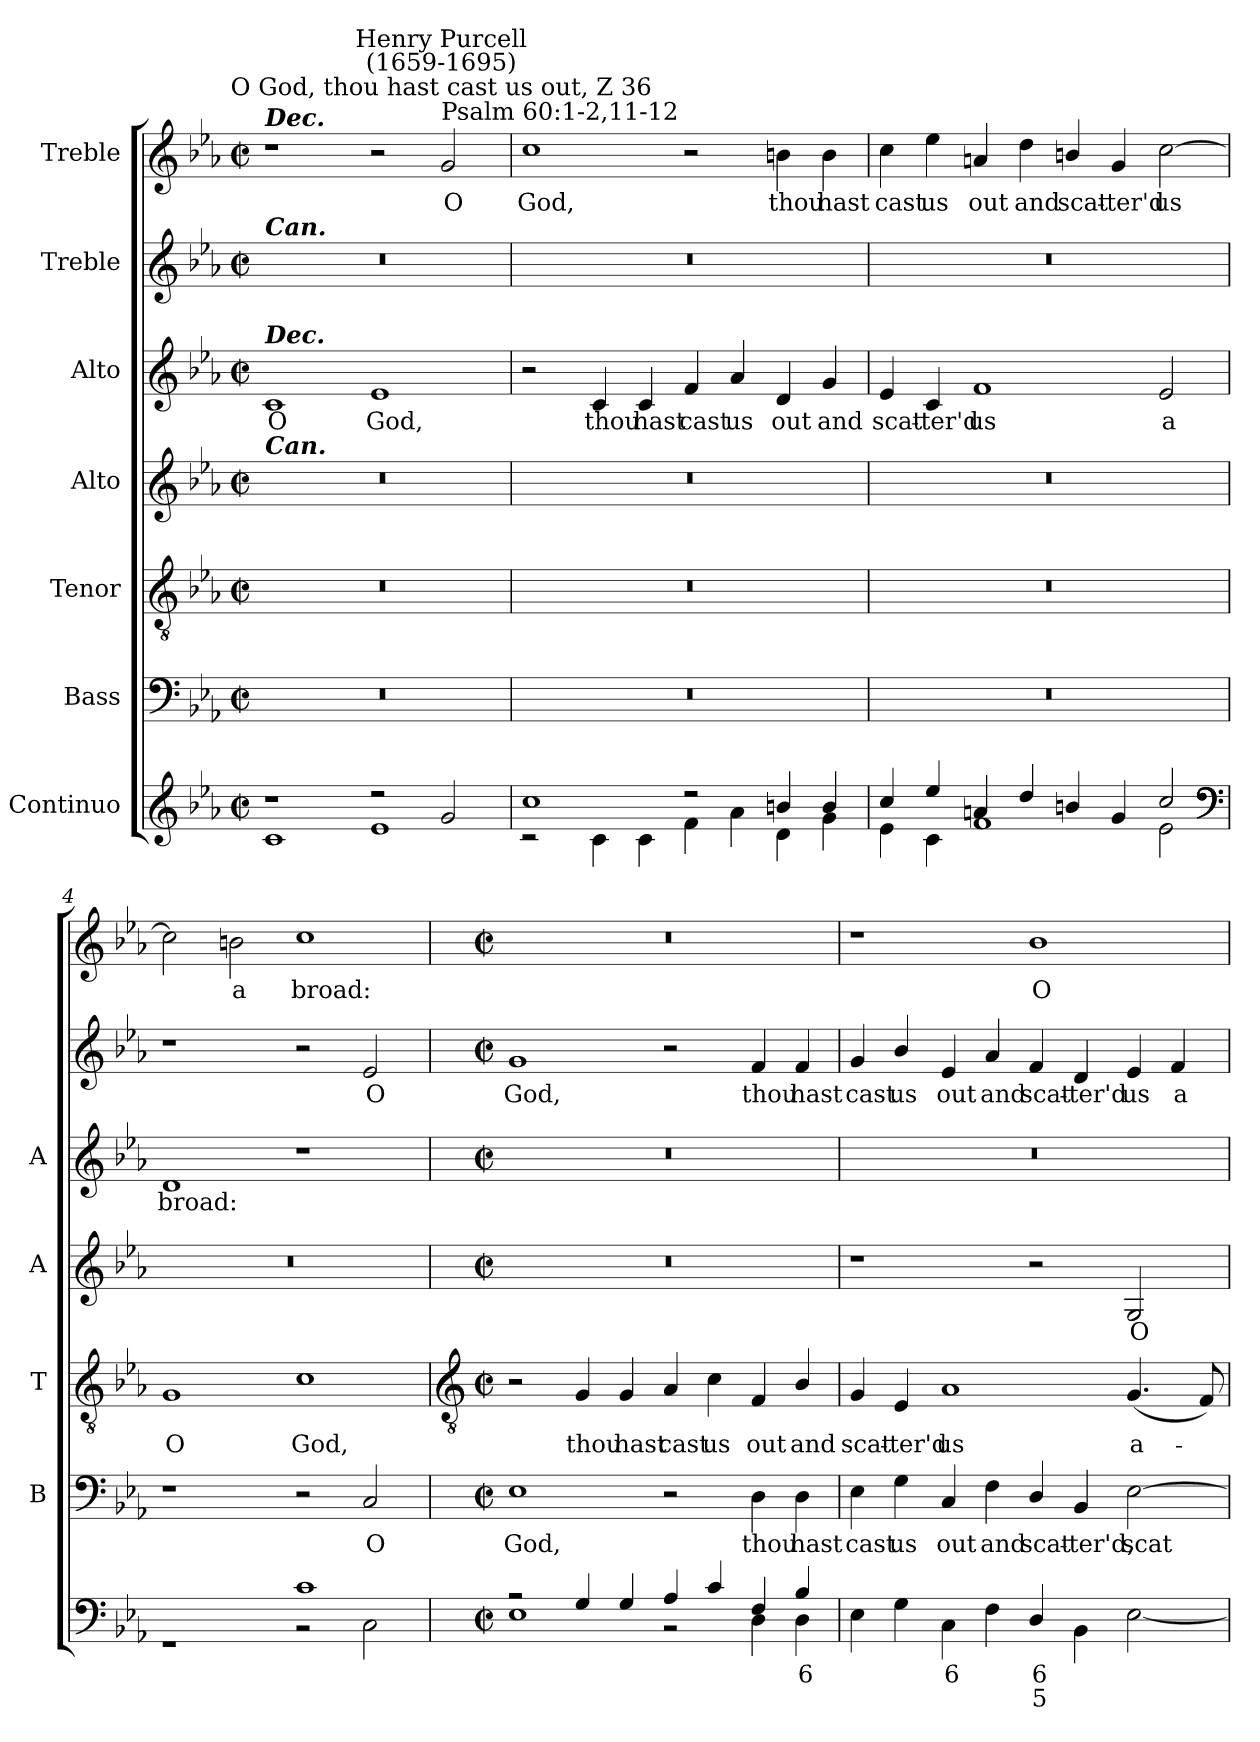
**kern	**text	**text	**kern	**text	**kern	**text	**kern	**text	**kern	**text	**kern	**text	**kern	**text
*part7	*part7	*part7	*part6	*part6	*part5	*part5	*part4	*part4	*part3	*part3	*part2	*part2	*part1	*part1
*staff7	*staff7	*staff7	*staff6	*staff6	*staff5	*staff5	*staff4	*staff4	*staff3	*staff3	*staff2	*staff2	*staff1	*staff1
*I"Continuo	*	*	*I"Bass	*	*I"Tenor	*	*I"Alto	*	*I"Alto	*	*I"Treble	*	*I"Treble	*
*	*	*	*I'B	*	*I'T	*	*I'A	*	*I'A	*	*	*	*	*
*clefG2	*	*	*clefF4	*	*clefGv2	*	*clefG2	*	*clefG2	*	*clefG2	*	*clefG2	*
*k[b-e-a-]	*	*	*k[b-e-a-]	*	*k[b-e-a-]	*	*k[b-e-a-]	*	*k[b-e-a-]	*	*k[b-e-a-]	*	*k[b-e-a-]	*
*E-:	*	*	*E-:	*	*E-:	*	*E-:	*	*E-:	*	*E-:	*	*E-:	*
*M4/2	*	*	*M4/2	*	*M4/2	*	*M4/2	*	*M4/2	*	*M4/2	*	*M4/2	*
*met(c|)	*	*	*met(c|)	*	*met(c|)	*	*met(c|)	*	*met(c|)	*	*met(c|)	*	*met(c|)	*
=1	=1	=1	=1	=1	=1	=1	=1	=1	=1	=1	=1	=1	=1	=1
*^	*	*	*	*	*	*	*	*	*	*	*	*	*	*
!	!	!	!	!	!	!	!	!	!	!	!	!	!	!LO:TX:a:Bi:t=Dec.	!
!	!	!	!	!	!	!	!	!	!	!	!	!LO:TX:a:Bi:t=Can.	!	!	!
!	!	!	!	!	!	!	!	!	!	!LO:TX:a:Bi:t=Dec.	!	!	!	!	!
!	!	!	!	!	!	!	!	!LO:TX:a:Bi:t=Can.	!	!	!	!	!	!	!
!	!	!	!	!	!	!	!	!	!	!	!LO:LY:b	!	!	!	!
1r	1c\	.	.	0r	.	0r	.	0r	.	1c	O	0r	.	1r	.
!	!	!	!	!	!	!	!	!	!	!	!LO:LY:b	!	!	!	!
2r	1e-\	.	.	.	.	.	.	.	.	1e-	God,	.	.	2r	.
!	!	!	!	!	!	!	!	!	!	!	!	!	!	!LO:TX:a:t=Psalm 60&colon;1-2,11-12	!
!	!	!	!	!	!	!	!	!	!	!	!	!	!	!LO:TX:a:cj:t=O God, thou hast cast us out, Z 36	!
!	!	!	!	!	!	!	!	!	!	!	!	!	!	!LO:TX:a:cj:t=Henry Purcell\n(1659-1695)	!
!	!	!	!	!	!	!	!	!	!	!	!	!	!	!	!LO:LY:b
2g/	.	.	.	.	.	.	.	.	.	.	.	.	.	2g/	O
=2	=2	=2	=2	=2	=2	=2	=2	=2	=2	=2	=2	=2	=2	=2	=2
!	!	!	!	!	!	!	!	!	!	!	!	!	!	!	!LO:LY:b
1cc/	2r	.	.	0r	.	0r	.	0r	.	2r	.	0r	.	1cc	God,
!	!	!	!	!	!	!	!	!	!	!	!LO:LY:b	!	!	!	!
.	4c\	.	.	.	.	.	.	.	.	4c	thou	.	.	.	.
!	!	!	!	!	!	!	!	!	!	!	!LO:LY:b	!	!	!	!
.	4c\	.	.	.	.	.	.	.	.	4c	hast	.	.	.	.
!	!	!	!	!	!	!	!	!	!	!	!LO:LY:b	!	!	!	!
2r	4f\	.	.	.	.	.	.	.	.	4f	cast	.	.	2r	.
!	!	!	!	!	!	!	!	!	!	!	!LO:LY:b	!	!	!	!
.	4a-\	.	.	.	.	.	.	.	.	4a-	us	.	.	.	.
!	!	!	!	!	!	!	!	!	!	!	!LO:LY:b	!	!	!	!LO:LY:b
4bn/	4d\	.	.	.	.	.	.	.	.	4d	out	.	.	4bn	thou
!	!	!	!	!	!	!	!	!	!	!	!LO:LY:b	!	!	!	!LO:LY:b
4b/	4g\	.	.	.	.	.	.	.	.	4g	and	.	.	4b	hast
=3	=3	=3	=3	=3	=3	=3	=3	=3	=3	=3	=3	=3	=3	=3	=3
!	!	!	!	!	!	!	!	!	!	!	!LO:LY:b	!	!	!	!LO:LY:b
4cc/	4e-\	.	.	0r	.	0r	.	0r	.	4e-	scat-	0r	.	4cc	cast
!	!	!	!	!	!	!	!	!	!	!	!LO:LY:b	!	!	!	!LO:LY:b
4ee-/	4c\	.	.	.	.	.	.	.	.	4c	-ter'd	.	.	4ee-	us
!	!	!	!	!	!	!	!	!	!	!	!LO:LY:b	!	!	!	!LO:LY:b
4an/	1f\	.	.	.	.	.	.	.	.	1f	us	.	.	4an	out
!	!	!	!	!	!	!	!	!	!	!	!	!	!	!	!LO:LY:b
4dd/	.	.	.	.	.	.	.	.	.	.	.	.	.	4dd	and
!	!	!	!	!	!	!	!	!	!	!	!	!	!	!	!LO:LY:b
4bn/	.	.	.	.	.	.	.	.	.	.	.	.	.	4bn/	scat-
!	!	!	!	!	!	!	!	!	!	!	!	!	!	!	!LO:LY:b
4g/	.	.	.	.	.	.	.	.	.	.	.	.	.	4g	-ter'd
!	!	!	!	!	!	!	!	!	!	!	!LO:LY:b	!	!	!	!LO:LY:b
2cc/	2e-\	.	.	.	.	.	.	.	.	2e-	a	.	.	[2cc	us
*clefF4	*	*	*	*	*	*	*	*	*	*	*	*	*	*	*
=4	=4	=4	=4	=4	=4	=4	=4	=4	=4	=4	=4	=4	=4	=4	=4
!	!	!LO:LY:b	!	!	!	!	!LO:LY:b	!	!	!	!LO:LY:b	!	!	!	!
[2G/yy	1r	4	.	1r	.	1G	O	0r	.	1d	broad:	1r	.	2cc]	.
!	!	!LO:LY:b	!	!	!	!	!	!	!	!	!	!	!	!	!LO:LY:b
2G/yy]	.	3	.	.	.	.	.	.	.	.	.	.	.	2bn	a
!	!	!	!	!	!	!	!LO:LY:b	!	!	!	!	!	!	!	!LO:LY:b
1c/	2r	.	.	2r	.	1c	God,	.	.	1r	.	2r	.	1cc	broad:
!	!	!	!	!	!LO:LY:b	!	!	!	!	!	!	!	!LO:LY:b	!	!
.	2C\	.	.	2C	O	.	.	.	.	.	.	2e-	O	.	.
!!LO:LB:g=z
=5	=5	=5	=5	=5	=5	=5	=5	=5	=5	=5	=5	=5	=5	=5	=5
*	*	*	*	*	*	*clefGv2	*	*	*	*	*	*	*	*	*
*M4/2	*	*	*	*M4/2	*	*M4/2	*	*M4/2	*	*M4/2	*	*M4/2	*	*M4/2	*
*met(c|)	*	*	*	*met(c|)	*	*met(c|)	*	*met(c|)	*	*met(c|)	*	*met(c|)	*	*met(c|)	*
!	!	!	!	!	!LO:LY:b	!	!	!	!	!	!	!	!LO:LY:b	!	!
2r	1E-\	.	.	1E-	God,	2r	.	0r	.	0r	.	1g	God,	0r	.
!	!	!	!	!	!	!	!LO:LY:b	!	!	!	!	!	!	!	!
4G/	.	.	.	.	.	4G	thou	.	.	.	.	.	.	.	.
!	!	!	!	!	!	!	!LO:LY:b	!	!	!	!	!	!	!	!
4G/	.	.	.	.	.	4G	hast	.	.	.	.	.	.	.	.
!	!	!	!	!	!	!	!LO:LY:b	!	!	!	!	!	!	!	!
4A-/	2r	.	.	2r	.	4A-	cast	.	.	.	.	2r	.	.	.
!	!	!	!	!	!	!	!LO:LY:b	!	!	!	!	!	!	!	!
4c/	.	.	.	.	.	4c	us	.	.	.	.	.	.	.	.
!	!	!	!	!	!LO:LY:b	!	!LO:LY:b	!	!	!	!	!	!LO:LY:b	!	!
4F/	4D\	.	.	4D	thou	4F	out	.	.	.	.	4f	thou	.	.
!	!	!LO:LY:b	!	!	!LO:LY:b	!	!LO:LY:b	!	!	!	!	!	!LO:LY:b	!	!
4B-/	4D\	6	.	4D	hast	4B-/	and	.	.	.	.	4f	hast	.	.
=6	=6	=6	=6	=6	=6	=6	=6	=6	=6	=6	=6	=6	=6	=6	=6
!	!	!	!	!	!LO:LY:b	!	!LO:LY:b	!	!	!	!	!	!LO:LY:b	!	!
0ryy	4E-\	.	.	4E-	cast	4G	scat-	1r	.	0r	.	4g	cast	1r	.
!	!	!	!	!	!LO:LY:b	!	!LO:LY:b	!	!	!	!	!	!LO:LY:b	!	!
.	4G\	.	.	4G	us	4E-	-ter'd	.	.	.	.	4b-/	us	.	.
!	!	!LO:LY:b	!	!	!LO:LY:b	!	!LO:LY:b	!	!	!	!	!	!LO:LY:b	!	!
.	4C\	6	.	4C	out	1A-	us	.	.	.	.	4e-	out	.	.
!	!	!	!	!	!LO:LY:b	!	!	!	!	!	!	!	!LO:LY:b	!	!
.	4F\	.	.	4F	and	.	.	.	.	.	.	4a-	and	.	.
!	!	!LO:LY:b	!LO:LY:b	!	!LO:LY:b	!	!	!	!	!	!	!	!LO:LY:b	!	!LO:LY:b
.	4D/	6	5	4D/	scat-	.	.	2r	.	.	.	4f	scat-	1b-	O
!	!	!	!	!	!LO:LY:b	!	!	!	!	!	!	!	!LO:LY:b	!	!
.	4BB-\	.	.	4BB-	-ter'd,	.	.	.	.	.	.	4d	-ter'd	.	.
!	!	!	!	!	!LO:LY:b	!	!LO:LY:b	!	!LO:LY:b	!	!	!	!LO:LY:b	!	!
.	[2E-\	.	.	[2E-	scat-	(<4.G	a-	2G	O	.	.	4e-	us	.	.
!	!	!	!	!	!	!	!	!	!	!	!	!	!LO:LY:b	!	!
.	.	.	.	.	.	.	.	.	.	.	.	4f	a-	.	.
.	.	.	.	.	.	8F)	.	.	.	.	.	.	.	.	.
*v	*v	*	*	*	*	*	*	*	*	*	*	*	*	*	*
=	=	=	=	=	=	=	=	=	=	=	=	=	=	=
*-	*-	*-	*-	*-	*-	*-	*-	*-	*-	*-	*-	*-	*-	*-
